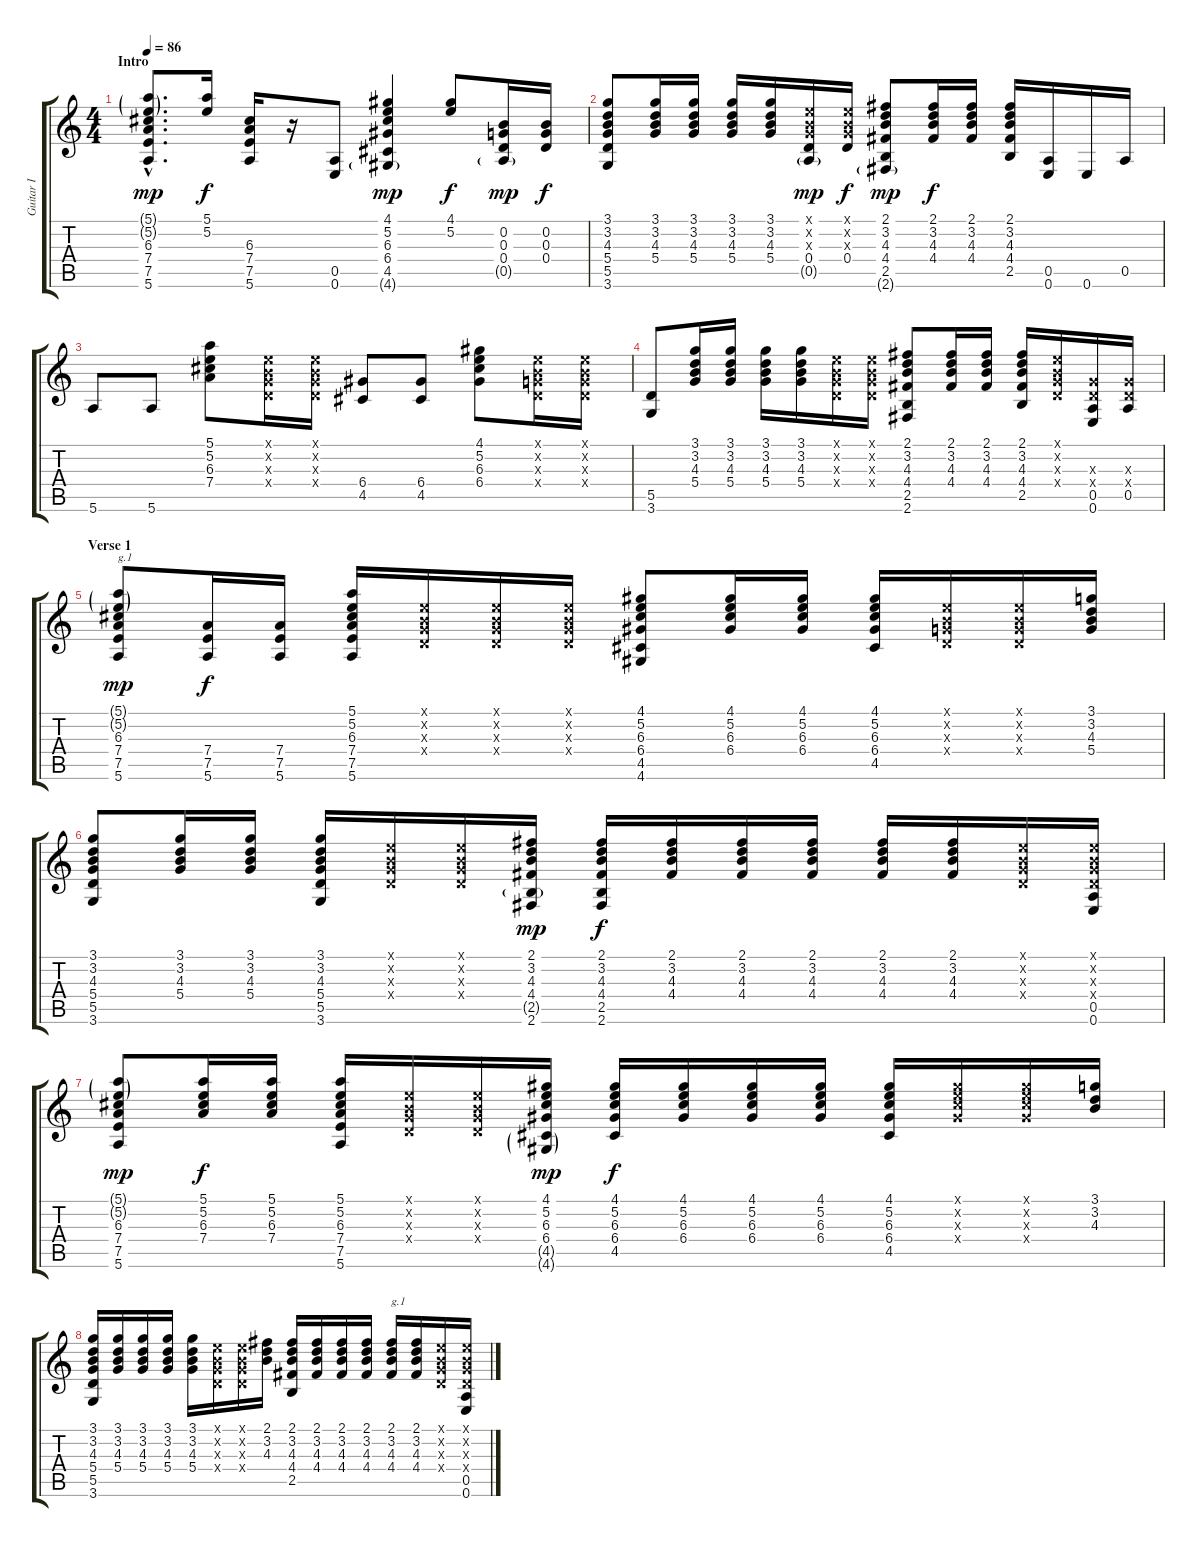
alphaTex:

\track ("Guitar I" "Guitar I") {instrument electricguitarjazz}
\staff {score tabs}
\tuning (E4 B3 G3 D3 A2 E2) {hide}
\ts (4 4)
\section ("" "Intro")
\tempo 86
\clef g2
\ks c
(5.1{g hac} 5.2{g hac} 6.3{hac} 7.4{hac} 7.5{hac} 5.6{hac}).8{d dy mp instrument electricguitarjazz} (5.1 5.2).16{dy f} (6.3 7.4 7.5 5.6).16 r.16 (0.5 0.6).8 (4.1 5.2 6.3 6.4 4.5 4.6{g}).4{dy mp} (4.1 5.2).8{dy f} (0.2 0.3 0.4 0.5{g}).16{dy mp} (0.2 0.3 0.4).16{dy f} |
(3.1 3.2 4.3 5.4 5.5 3.6).8 (3.1 3.2 4.3 5.4).16 (3.1 3.2 4.3 5.4).16 (3.1 3.2 4.3 5.4).16 (3.1 3.2 4.3 5.4).16 (0.1{x} 0.2{x} 0.3{x} 0.4 0.5{g}).16{dy mp} (0.1{x} 0.2{x} 0.3{x} 0.4).16{dy f} (2.1 3.2 4.3 4.4 2.5 2.6{g}).8{dy mp} (2.1 3.2 4.3 4.4).16{dy f} (2.1 3.2 4.3 4.4).16 (2.1 3.2 4.3 4.4 2.5).16 (0.5 0.6).16 0.6.16 0.5.16 |
5.6.8 5.6.8 (5.1 5.2 6.3 7.4).8 (0.1{x} 0.2{x} 0.3{x} 0.4{x}).16 (0.1{x} 0.2{x} 0.3{x} 0.4{x}).16 (6.4 4.5).8 (6.4 4.5).8 (4.1 5.2 6.3 6.4).8 (0.1{x} 0.2{x} 0.3{x} 0.4{x}).16 (0.1{x} 0.2{x} 0.3{x} 0.4{x}).16 |
(5.5 3.6).8 (3.1 3.2 4.3 5.4).16 (3.1 3.2 4.3 5.4).16 (3.1 3.2 4.3 5.4).16 (3.1 3.2 4.3 5.4).16 (0.1{x} 0.2{x} 0.3{x} 0.4{x}).16 (0.1{x} 0.2{x} 0.3{x} 0.4{x}).16 (2.1 3.2 4.3 4.4 2.5 2.6).8 (2.1 3.2 4.3 4.4).16 (2.1 3.2 4.3 4.4).16 (2.1 3.2 4.3 4.4 2.5).16 (0.1{x} 0.2{x} 0.3{x} 0.4{x}).16 (0.3{x} 0.4{x} 0.5 0.6).16 (0.3{x} 0.4{x} 0.5).16 |
\section ("" "Verse 1")
(5.1{g} 5.2{g} 6.3 7.4 7.5 5.6).8{txt "g.1" dy mp} (7.4 7.5 5.6).16{dy f} (7.4 7.5 5.6).16 (5.1 5.2 6.3 7.4 7.5 5.6).16 (0.1{x} 0.2{x} 0.3{x} 0.4{x}).16 (0.1{x} 0.2{x} 0.3{x} 0.4{x}).16 (0.1{x} 0.2{x} 0.3{x} 0.4{x}).16 (4.1 5.2 6.3 6.4 4.5 4.6).8 (4.1 5.2 6.3 6.4).16 (4.1 5.2 6.3 6.4).16 (4.1 5.2 6.3 6.4 4.5).16 (0.1{x} 0.2{x} 0.3{x} 0.4{x}).16 (0.1{x} 0.2{x} 0.3{x} 0.4{x}).16 (3.1 3.2 4.3 5.4).16 |
(3.1 3.2 4.3 5.4 5.5 3.6).8 (3.1 3.2 4.3 5.4).16 (3.1 3.2 4.3 5.4).16 (3.1 3.2 4.3 5.4 5.5 3.6).16 (0.1{x} 0.2{x} 0.3{x} 0.4{x}).16 (0.1{x} 0.2{x} 0.3{x} 0.4{x}).16 (2.1 3.2 4.3 4.4 2.5{g} 2.6).16{dy mp} (2.1 3.2 4.3 4.4 2.5 2.6).16{dy f} (2.1 3.2 4.3 4.4).16 (2.1 3.2 4.3 4.4).16 (2.1 3.2 4.3 4.4).16 (2.1 3.2 4.3 4.4).16 (2.1 3.2 4.3 4.4).16 (0.1{x} 0.2{x} 0.3{x} 0.4{x}).16 (0.1{x} 0.2{x} 0.3{x} 0.4{x} 0.5 0.6).16 |
(5.1{g} 5.2{g} 6.3 7.4 7.5 5.6).8{dy mp} (5.1 5.2 6.3 7.4).16{dy f} (5.1 5.2 6.3 7.4).16 (5.1 5.2 6.3 7.4 7.5 5.6).16 (0.1{x} 0.2{x} 0.3{x} 0.4{x}).16 (0.1{x} 0.2{x} 0.3{x} 0.4{x}).16 (4.1 5.2 6.3 6.4 4.5{g} 4.6{g}).16{dy mp} (4.1 5.2 6.3 6.4 4.5).16{dy f} (4.1 5.2 6.3 6.4).16 (4.1 5.2 6.3 6.4).16 (4.1 5.2 6.3 6.4).16 (4.1 5.2 6.3 6.4 4.5).16 (4.1{x} 5.2{x} 6.3{x} 6.4{x}).16 (4.1{x} 5.2{x} 6.3{x} 6.4{x}).16 (3.1 3.2 4.3).16 |
(3.1 3.2 4.3 5.4 5.5 3.6).16 (3.1 3.2 4.3 5.4).16 (3.1 3.2 4.3 5.4).16 (3.1 3.2 4.3 5.4).16 (3.1 3.2 4.3 5.4).16 (0.1{x} 0.2{x} 0.3{x} 0.4{x}).16 (0.1{x} 0.2{x} 0.3{x} 0.4{x}).16 (2.1 3.2 4.3).16 (2.1 3.2 4.3 4.4 2.5).16 (2.1 3.2 4.3 4.4).16 (2.1 3.2 4.3 4.4).16 (2.1 3.2 4.3 4.4).16 (2.1 3.2 4.3 4.4).16{txt "g.1"} (2.1 3.2 4.3 4.4).16 (0.1{x} 0.2{x} 0.3{x} 0.4{x}).16 (0.1{x} 0.2{x} 0.3{x} 0.4{x} 0.5 0.6).16
